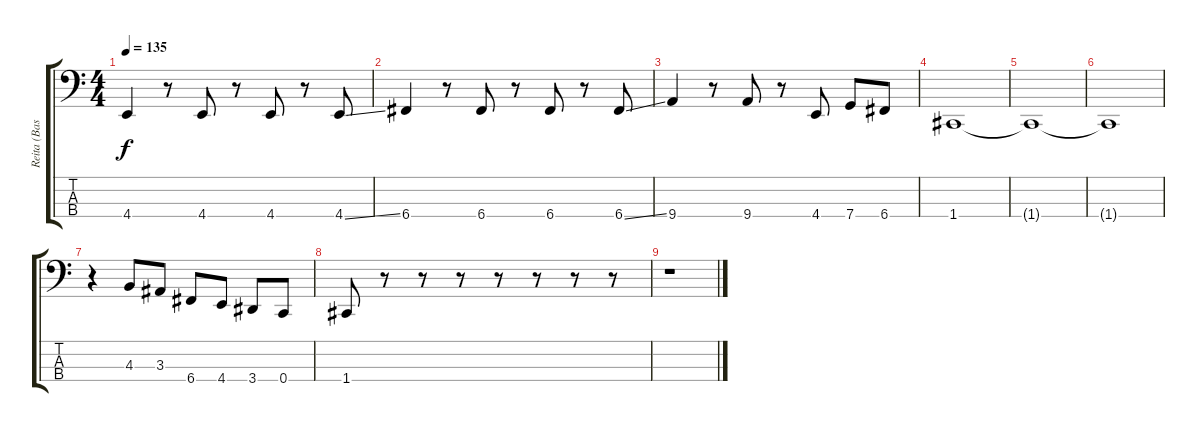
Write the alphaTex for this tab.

\track ("Reita (Bass)" "Reita (Bas") {instrument electricbasspick}
\staff {score tabs}
\tuning (Gb2 C2 G1 C1) {hide}
\ts (4 4)
\tempo 135
\clef f4
\ks c
4.4.4{dy f} r.8 4.4.8 r.8 4.4.8 r.8 4.4{ss}.8 |
6.4.4 r.8 6.4.8 r.8 6.4.8 r.8 6.4{ss}.8 |
9.4.4 r.8 9.4.8 r.8 4.4.8 7.4.8 6.4.8 |
1.4.1 |
1.4{t}.1 |
1.4{t}.1 |
r.4 4.3.8 3.3.8 6.4.8 4.4.8 3.4.8 0.4.8 |
1.4.8 r.8 r.8 r.8 r.8 r.8 r.8 r.8 |
r.1
